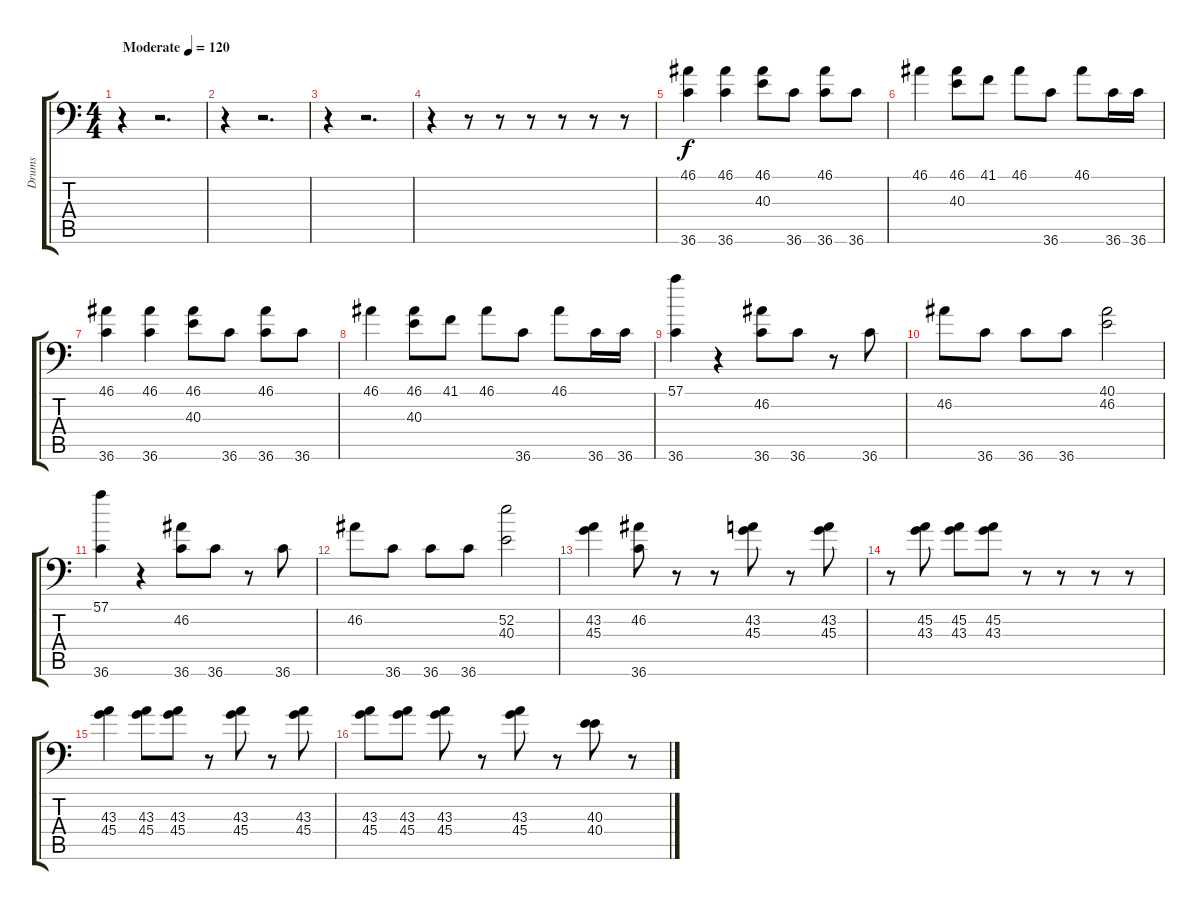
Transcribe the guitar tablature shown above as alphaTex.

\track ("Drums" "Drums") {instrument acousticgrandpiano}
\staff {score tabs}
\tuning (C-1 C-1 C-1 C-1 C-1 C-1) {hide}
\ts (4 4)
\tempo (120 "Moderate")
\clef f4
\ks c
r.4{dy f instrument acousticgrandpiano} r.2{d} |
r.4 r.2{d} |
r.4 r.2{d} |
r.4 r.8 r.8 r.8 r.8 r.8 r.8 |
(46.1 36.6).4 (46.1 36.6).4 (46.1 40.3).8 36.6.8 (46.1 36.6).8 36.6.8 |
46.1.4 (46.1 40.3).8 41.1.8 46.1.8 36.6.8 46.1.8 36.6.16 36.6.16 |
(46.1 36.6).4 (46.1 36.6).4 (46.1 40.3).8 36.6.8 (46.1 36.6).8 36.6.8 |
46.1.4 (46.1 40.3).8 41.1.8 46.1.8 36.6.8 46.1.8 36.6.16 36.6.16 |
(57.1 36.6).4 r.4 (46.2 36.6).8 36.6.8 r.8 36.6.8 |
46.2.8 36.6.8 36.6.8 36.6.8 (40.1 46.2).2 |
(57.1 36.6).4 r.4 (46.2 36.6).8 36.6.8 r.8 36.6.8 |
46.2.8 36.6.8 36.6.8 36.6.8 (52.2 40.3).2 |
(43.2 45.3).4 (46.2 36.6).8 r.8 r.8 (43.2 45.3).8 r.8 (43.2 45.3).8 |
r.8 (45.2 43.3).8 (45.2 43.3).8 (45.2 43.3).8 r.8 r.8 r.8 r.8 |
(43.3 45.4).4 (43.3 45.4).8 (43.3 45.4).8 r.8 (43.3 45.4).8 r.8 (43.3 45.4).8 |
(43.3 45.4).8 (43.3 45.4).8 (43.3 45.4).8 r.8 (43.3 45.4).8 r.8 (40.3 40.4).8 r.8
